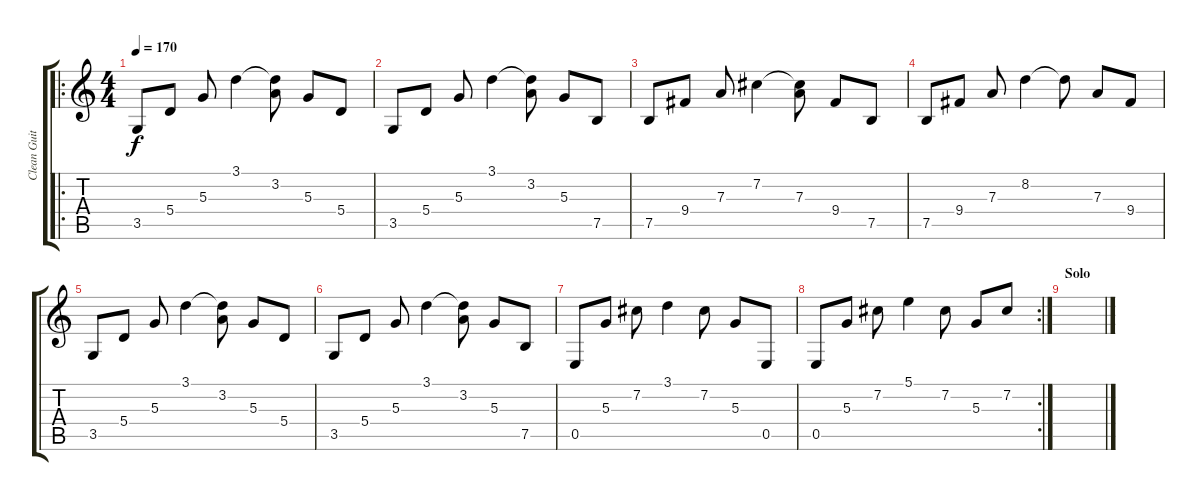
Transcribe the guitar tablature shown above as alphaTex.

\track ("Clean Guitar" "Clean Guit") {instrument electricguitarclean}
\staff {score tabs}
\tuning (B3 Gb3 D3 A2 E2 B1) {hide}
\ro
\ts (4 4)
\tempo 170
\clef g2
\ks c
3.5.8{dy f} 5.4.8 5.3.8 3.1.4 (3.1{t} 3.2).8 5.3.8 5.4.8 |
3.5.8 5.4.8 5.3.8 3.1.4 (3.1{t} 3.2).8 5.3.8 7.5.8 |
7.5.8 9.4.8 7.3.8 7.2.4 (7.2{t} 7.3).8 9.4.8 7.5.8 |
7.5.8 9.4.8 7.3.8 8.2.4 8.2{t}.8 7.3.8 9.4.8 |
3.5.8 5.4.8 5.3.8 3.1.4 (3.1{t} 3.2).8 5.3.8 5.4.8 |
3.5.8 5.4.8 5.3.8 3.1.4 (3.1{t} 3.2).8 5.3.8 7.5.8 |
0.5.8 5.3.8 7.2.8 3.1.4 7.2.8 5.3.8 0.5.8 |
\rc 2
0.5.8 5.3.8 7.2.8 5.1.4 7.2.8 5.3.8 7.2.8 |
\section ("" "Solo")
